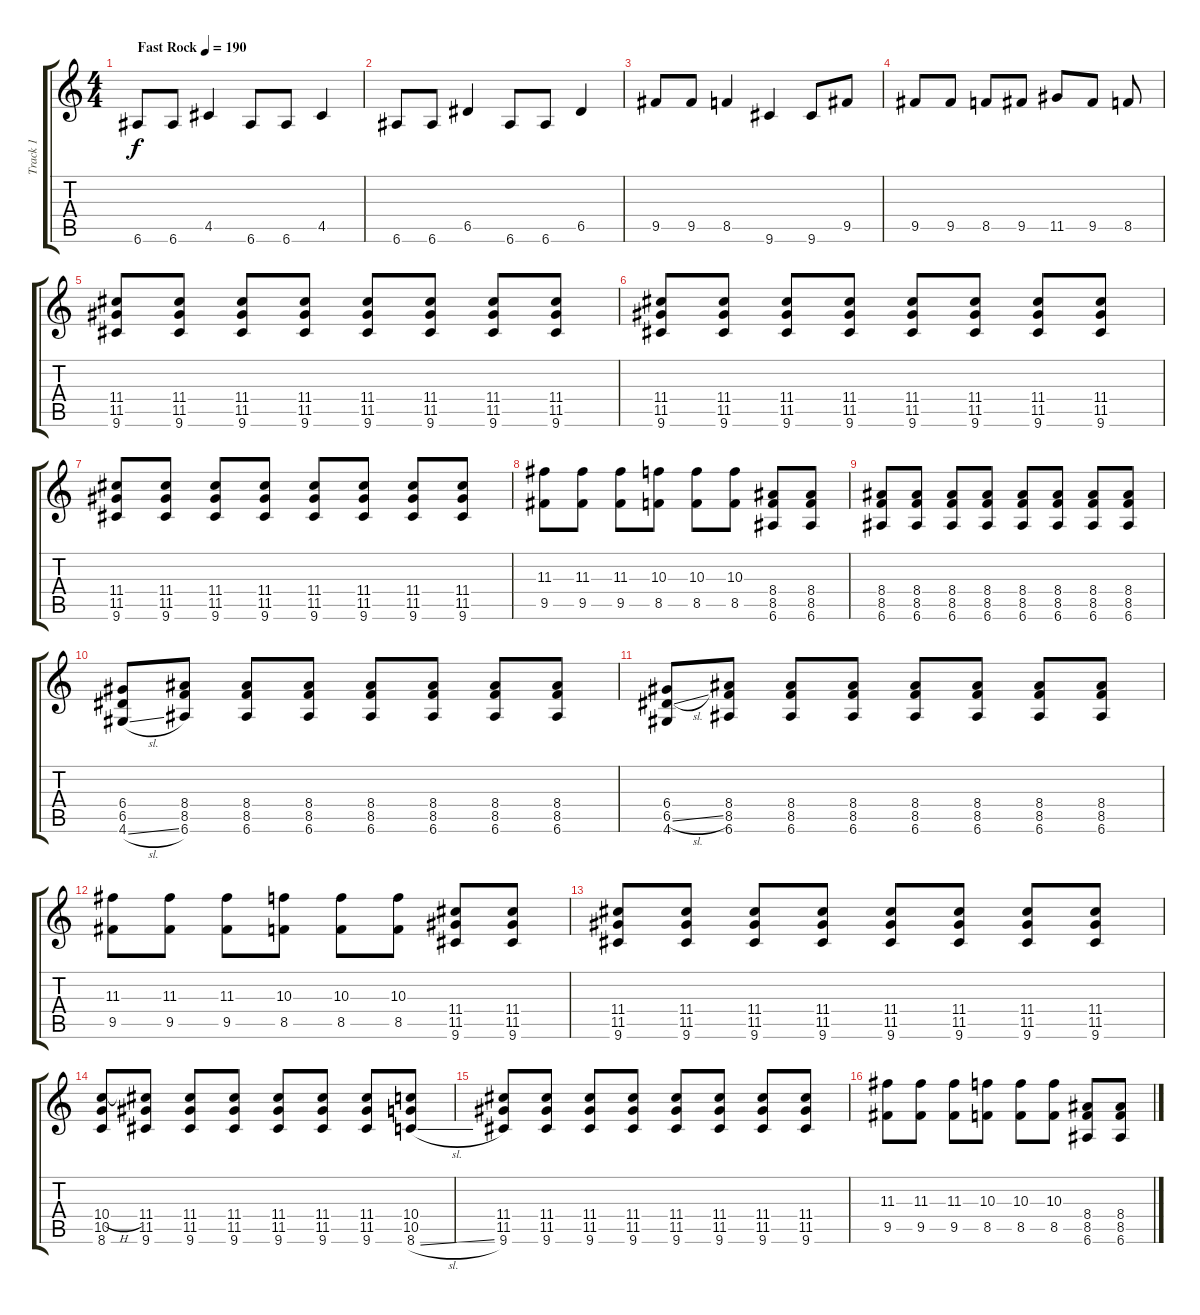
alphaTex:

\track ("Track 1" "Track 1") {instrument distortionguitar}
\staff {score tabs}
\tuning (E4 B3 G3 D3 A2 E2) {hide}
\ts (4 4)
\tempo (190 "Fast Rock")
\clef g2
\ks c
6.6.8{dy f instrument distortionguitar} 6.6.8 4.5.4 6.6.8 6.6.8 4.5.4 |
6.6.8 6.6.8 6.5.4 6.6.8 6.6.8 6.5.4 |
9.5.8 9.5.8 8.5.4 9.6.4 9.6.8 9.5.8 |
9.5.8 9.5.8 8.5.8 9.5.8 11.5.8 9.5.8 8.5.8 |
(11.4 11.5 9.6).8 (11.4 11.5 9.6).8 (11.4 11.5 9.6).8 (11.4 11.5 9.6).8 (11.4 11.5 9.6).8 (11.4 11.5 9.6).8 (11.4 11.5 9.6).8 (11.4 11.5 9.6).8 |
(11.4 11.5 9.6).8 (11.4 11.5 9.6).8 (11.4 11.5 9.6).8 (11.4 11.5 9.6).8 (11.4 11.5 9.6).8 (11.4 11.5 9.6).8 (11.4 11.5 9.6).8 (11.4 11.5 9.6).8 |
(11.4 11.5 9.6).8 (11.4 11.5 9.6).8 (11.4 11.5 9.6).8 (11.4 11.5 9.6).8 (11.4 11.5 9.6).8 (11.4 11.5 9.6).8 (11.4 11.5 9.6).8 (11.4 11.5 9.6).8 |
(11.3 9.5).8 (11.3 9.5).8 (11.3 9.5).8 (10.3 8.5).8 (10.3 8.5).8 (10.3 8.5).8 (8.4 8.5 6.6).8 (8.4 8.5 6.6).8 |
(8.4 8.5 6.6).8 (8.4 8.5 6.6).8 (8.4 8.5 6.6).8 (8.4 8.5 6.6).8 (8.4 8.5 6.6).8 (8.4 8.5 6.6).8 (8.4 8.5 6.6).8 (8.4 8.5 6.6).8 |
(6.4 6.5 4.6{sl}).8 (8.4 8.5 6.6).8 (8.4 8.5 6.6).8 (8.4 8.5 6.6).8 (8.4 8.5 6.6).8 (8.4 8.5 6.6).8 (8.4 8.5 6.6).8 (8.4 8.5 6.6).8 |
(6.4 6.5{sl} 4.6).8 (8.4 8.5 6.6).8 (8.4 8.5 6.6).8 (8.4 8.5 6.6).8 (8.4 8.5 6.6).8 (8.4 8.5 6.6).8 (8.4 8.5 6.6).8 (8.4 8.5 6.6).8 |
(11.3 9.5).8 (11.3 9.5).8 (11.3 9.5).8 (10.3 8.5).8 (10.3 8.5).8 (10.3 8.5).8 (11.4 11.5 9.6).8 (11.4 11.5 9.6).8 |
(11.4 11.5 9.6).8 (11.4 11.5 9.6).8 (11.4 11.5 9.6).8 (11.4 11.5 9.6).8 (11.4 11.5 9.6).8 (11.4 11.5 9.6).8 (11.4 11.5 9.6).8 (11.4 11.5 9.6).8 |
(10.4{h} 10.5 8.6).8 (11.4 11.5 9.6).8 (11.4 11.5 9.6).8 (11.4 11.5 9.6).8 (11.4 11.5 9.6).8 (11.4 11.5 9.6).8 (11.4 11.5 9.6).8 (10.4 10.5 8.6{sl}).8 |
(11.4 11.5 9.6).8 (11.4 11.5 9.6).8 (11.4 11.5 9.6).8 (11.4 11.5 9.6).8 (11.4 11.5 9.6).8 (11.4 11.5 9.6).8 (11.4 11.5 9.6).8 (11.4 11.5 9.6).8 |
(11.3 9.5).8 (11.3 9.5).8 (11.3 9.5).8 (10.3 8.5).8 (10.3 8.5).8 (10.3 8.5).8 (8.4 8.5 6.6).8 (8.4 8.5 6.6).8
